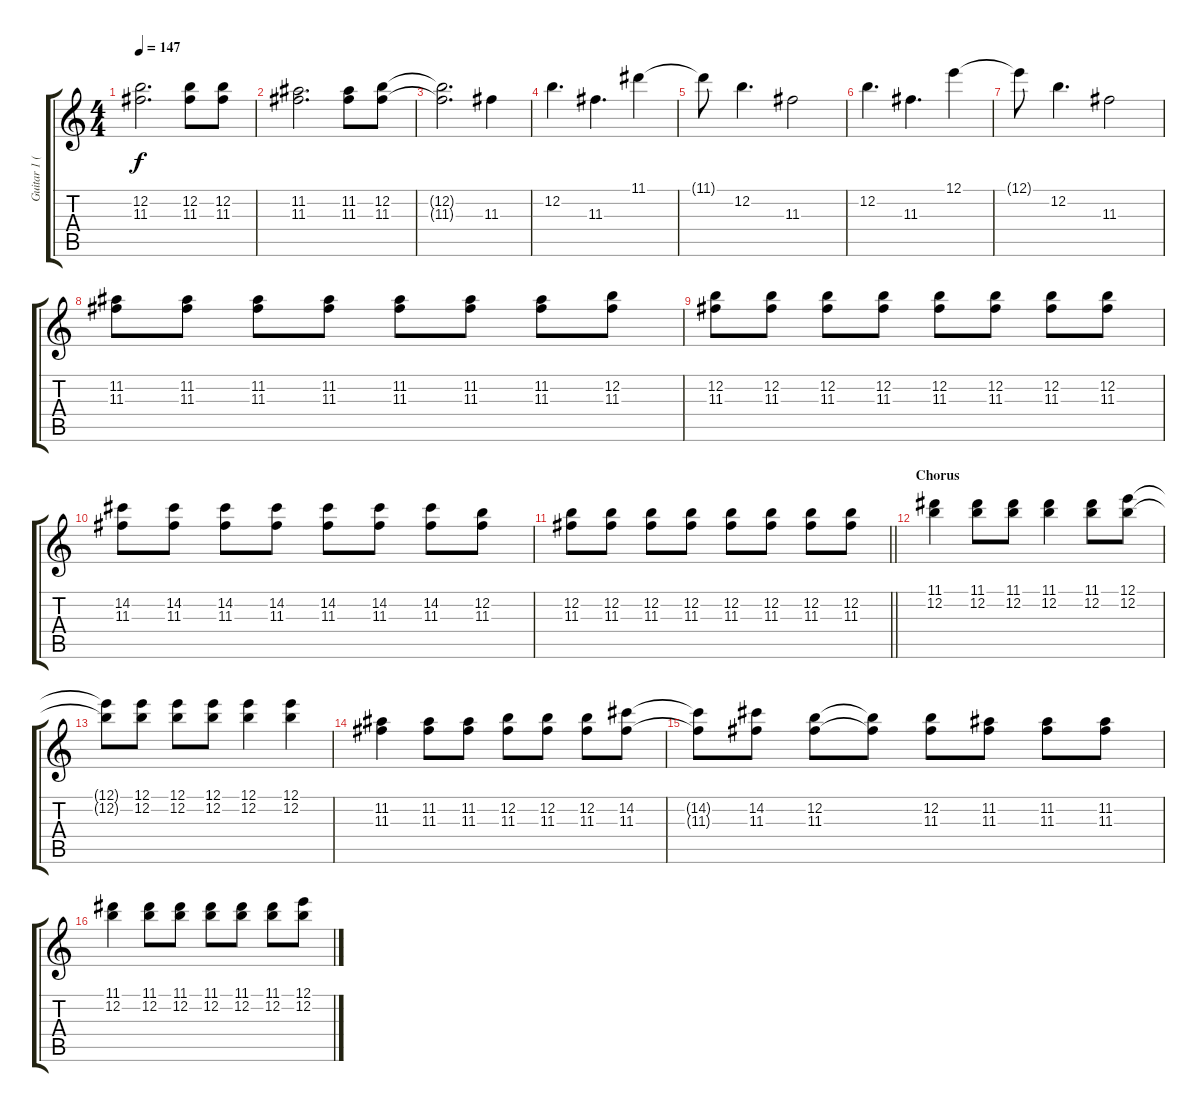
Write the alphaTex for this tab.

\track ("Guitar 1 (Kita)" "Guitar 1 (") {instrument acousticguitarnylon}
\staff {score tabs}
\tuning (E4 B3 G3 D3 A2 E2) {hide}
\ts (4 4)
\tempo 147
\clef g2
\ks c
(12.2{t} 11.3{t}).2{d dy f} (12.2 11.3).8 (12.2 11.3).8 |
(11.2 11.3).2{d} (11.2 11.3).8 (12.2 11.3).8 |
(12.2{t} 11.3{t}).2{d} 11.3.4 |
12.2.4{d} 11.3.4{d} 11.1.4 |
11.1{t}.8 12.2.4{d} 11.3.2 |
12.2.4{d} 11.3.4{d} 12.1.4 |
12.1{t}.8 12.2.4{d} 11.3.2 |
(11.2 11.3).8 (11.2 11.3).8 (11.2 11.3).8 (11.2 11.3).8 (11.2 11.3).8 (11.2 11.3).8 (11.2 11.3).8 (12.2 11.3).8 |
(12.2 11.3).8 (12.2 11.3).8 (12.2 11.3).8 (12.2 11.3).8 (12.2 11.3).8 (12.2 11.3).8 (12.2 11.3).8 (12.2 11.3).8 |
(14.2 11.3).8 (14.2 11.3).8 (14.2 11.3).8 (14.2 11.3).8 (14.2 11.3).8 (14.2 11.3).8 (14.2 11.3).8 (12.2 11.3).8 |
\barLineRight lightlight
(12.2 11.3).8 (12.2 11.3).8 (12.2 11.3).8 (12.2 11.3).8 (12.2 11.3).8 (12.2 11.3).8 (12.2 11.3).8 (12.2 11.3).8 |
\section ("" "Chorus")
(11.1 12.2).4 (11.1 12.2).8 (11.1 12.2).8 (11.1 12.2).4 (11.1 12.2).8 (12.1 12.2).8 |
(12.1{t} 12.2{t}).8 (12.1 12.2).8 (12.1 12.2).8 (12.1 12.2).8 (12.1 12.2).4 (12.1 12.2).4 |
(11.2 11.3).4 (11.2 11.3).8 (11.2 11.3).8 (12.2 11.3).8 (12.2 11.3).8 (12.2 11.3).8 (14.2 11.3).8 |
(14.2{t} 11.3{t}).8 (14.2 11.3).8 (12.2 11.3).8 (12.2{t} 11.3{t}).8 (12.2 11.3).8 (11.2 11.3).8 (11.2 11.3).8 (11.2 11.3).8 |
(11.1 12.2).4 (11.1 12.2).8 (11.1 12.2).8 (11.1 12.2).8 (11.1 12.2).8 (11.1 12.2).8 (12.1 12.2).8
